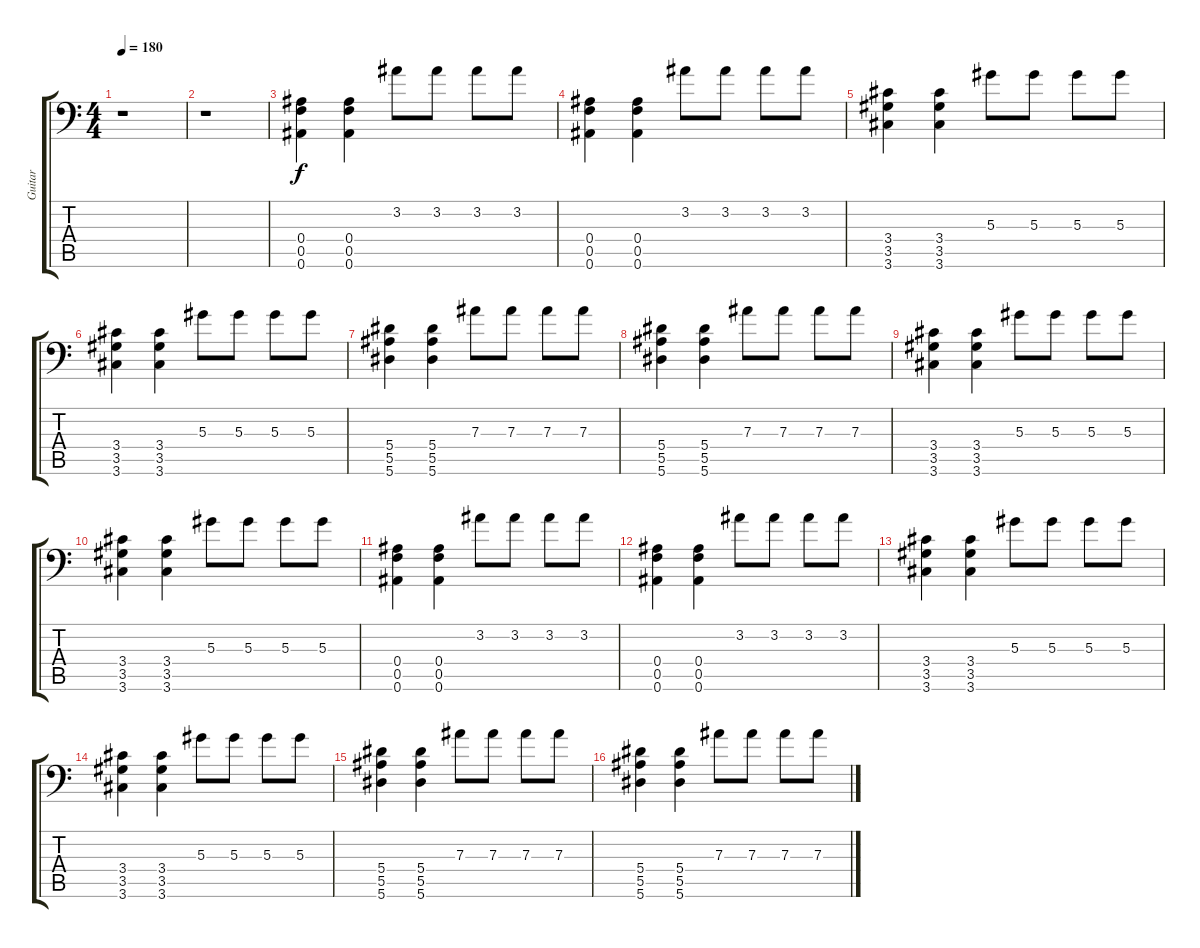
\track ("Guitar" "Guitar") {instrument distortionguitar}
\staff {score tabs}
\tuning (C4 G3 Eb3 Bb2 F2 Bb1) {hide}
\ts (4 4)
\tempo 180
\clef f4
\ks c
r.1{dy f} |
r.1 |
(0.4 0.5 0.6).4 (0.4 0.5 0.6).4 3.2.8 3.2.8 3.2.8 3.2.8 |
(0.4 0.5 0.6).4 (0.4 0.5 0.6).4 3.2.8 3.2.8 3.2.8 3.2.8 |
(3.4 3.5 3.6).4 (3.4 3.5 3.6).4 5.3.8 5.3.8 5.3.8 5.3.8 |
(3.4 3.5 3.6).4 (3.4 3.5 3.6).4 5.3.8 5.3.8 5.3.8 5.3.8 |
(5.4 5.5 5.6).4 (5.4 5.5 5.6).4 7.3.8 7.3.8 7.3.8 7.3.8 |
(5.4 5.5 5.6).4 (5.4 5.5 5.6).4 7.3.8 7.3.8 7.3.8 7.3.8 |
(3.4 3.5 3.6).4 (3.4 3.5 3.6).4 5.3.8 5.3.8 5.3.8 5.3.8 |
(3.4 3.5 3.6).4 (3.4 3.5 3.6).4 5.3.8 5.3.8 5.3.8 5.3.8 |
(0.4 0.5 0.6).4 (0.4 0.5 0.6).4 3.2.8 3.2.8 3.2.8 3.2.8 |
(0.4 0.5 0.6).4 (0.4 0.5 0.6).4 3.2.8 3.2.8 3.2.8 3.2.8 |
(3.4 3.5 3.6).4 (3.4 3.5 3.6).4 5.3.8 5.3.8 5.3.8 5.3.8 |
(3.4 3.5 3.6).4 (3.4 3.5 3.6).4 5.3.8 5.3.8 5.3.8 5.3.8 |
(5.4 5.5 5.6).4 (5.4 5.5 5.6).4 7.3.8 7.3.8 7.3.8 7.3.8 |
(5.4 5.5 5.6).4 (5.4 5.5 5.6).4 7.3.8 7.3.8 7.3.8 7.3.8
